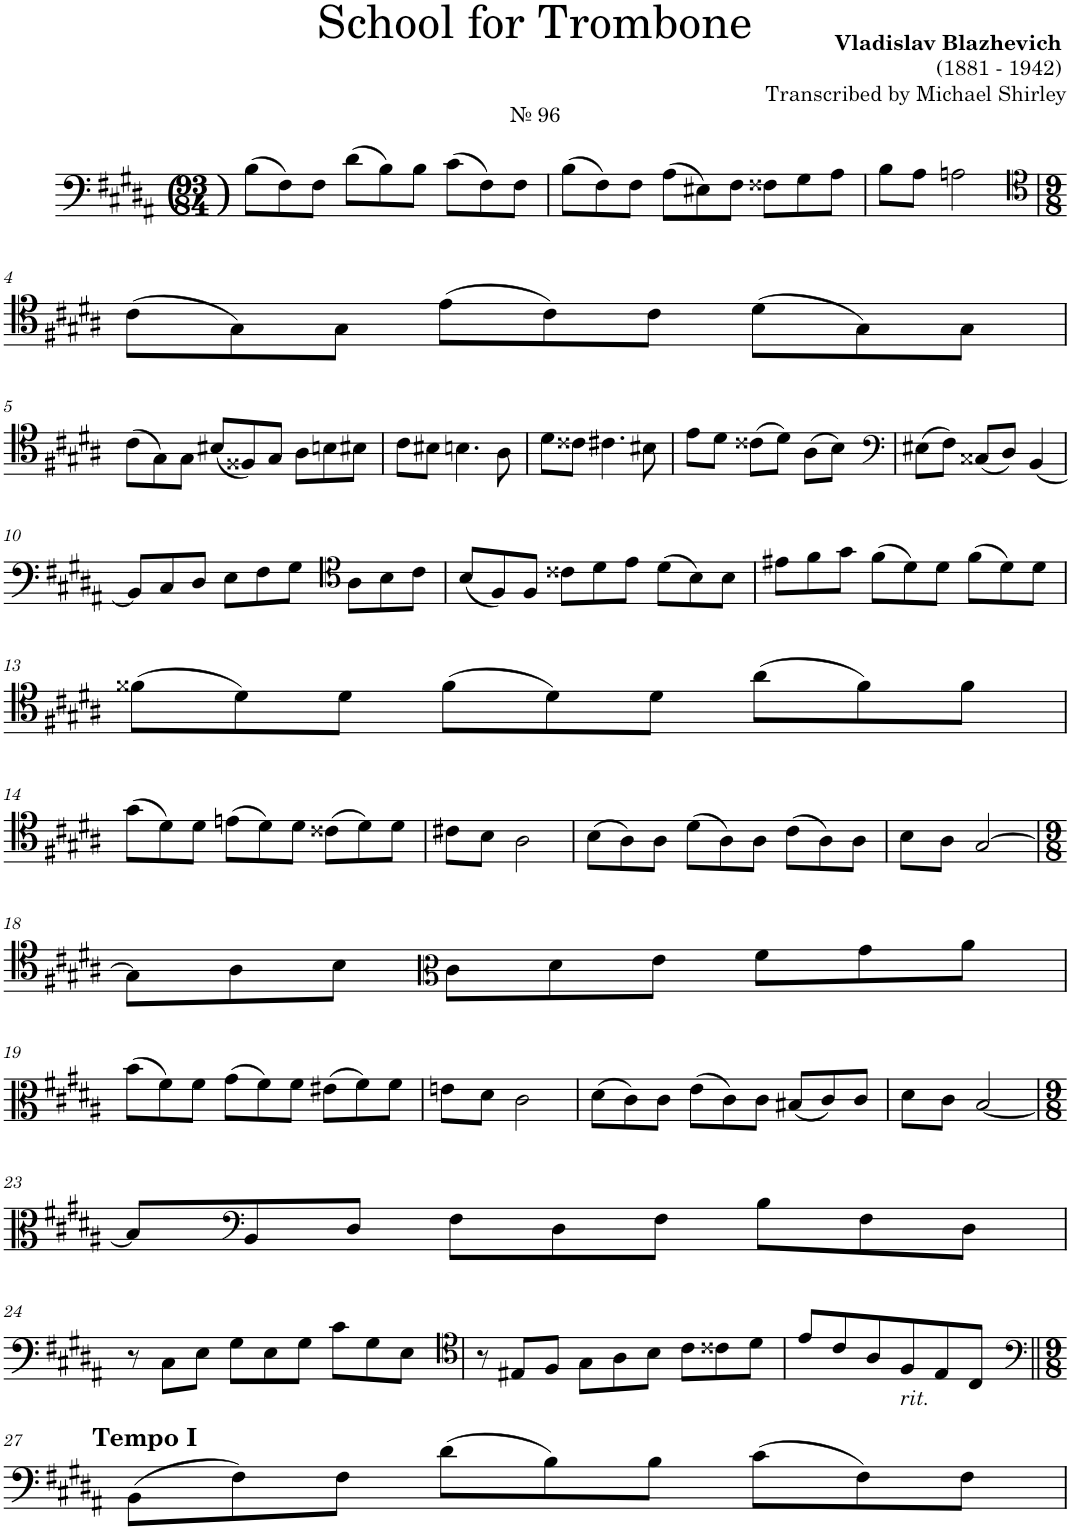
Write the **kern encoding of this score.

**kern
*part1
*staff1
*I"Trombone
*I'Tbn.
*clefF4
*k[f#c#g#d#a#]
*M93/84
=1
!LO:TX:a:t=№ 96
!LO:TX:b:t=(   )
(8B\L
8F#\)
8F#\J
(8d#\L
8B\)
8B\J
(8c#\L
8F#\)
[14.F#\J
=2
(8B\L
56F#\J]
8F#\)
8F#\J
(8A#\L
8E#X\)
8F#\J
8F##X\L
8G#\
[14.A#\J
=3
*M3/4
8B\L
56A#\J]
8A#\J
2An\
!!LO:LB:g=z
=4
*clefC4
*M9/8
(8c#\L
8G#\)
8G#\J
(8e\L
8c#\)
8c#\J
(8d#\L
8G#\)
8G#\J
!!LO:LB:g=z
=5
(8c#\L
8G#\)
8G#\J
(8B#X/L
8F##X/)
8G#/J
8A#\L
8Bn\
8B#X\J
=6
*M3/4
8c#\L
8B#X\J
4.Bn\
8A#\
=7
8d#\L
8c##X\J
4.c#X\
8B#X\
=8
8e\L
8d#\J
(8c##X\L
8d#\J)
(8A#\L
8B\J)
=9
*clefF4
(8E#X\L
8F#\J)
(8C##X/L
8D#/J)
[4BB/
!!LO:LB:g=z
=10
*M9/8
8BB/L]
8C#/
8D#/J
8E\L
8F#\
8G#\J
*clefC4
8A#\L
8B\
8c#\J
=11
(8B/L
8F#/)
8F#/J
8c##X\L
8d#\
8e\J
(8d#\L
8B\)
8B\J
=12
8e#X\L
8f#\
8g#\J
(8f#\L
8d#\)
8d#\J
(8f#\L
8d#\)
8d#\J
!!LO:LB:g=z
=13
(8f##X\L
8d#\)
8d#\J
(8f##\L
8d#\)
8d#\J
(8a#\L
8f##\)
8f##\J
!!LO:LB:g=z
=14
(8g#\L
8d#\)
8d#\J
(8en\L
8d#\)
8d#\J
(8c##X\L
8d#\)
8d#\J
=15
*M3/4
8c#X\L
8B\J
2A#\
=16
*M9/8
(8B\L
8A#\)
8A#\J
(8d#\L
8A#\)
8A#\J
(8c#\L
8A#\)
8A#\J
=17
*M3/4
8B\L
8A#\J
[2G#/
!!LO:LB:g=z
=18
*M9/8
8G#\L]
8A#\
8B\J
*clefC3
8c#\L
8d#\
8e\J
8f#\L
8g#\
8a#\J
!!LO:LB:g=z
=19
(8b\L
8f#\)
8f#\J
(8g#\L
8f#\)
8f#\J
(8e#X\L
8f#\)
8f#\J
=20
*M3/4
8en\L
8d#\J
2c#\
=21
*M9/8
(8d#\L
8c#\)
8c#\J
(8e\L
8c#\)
8c#\J
(8B#X/L
8c#/)
8c#/J
=22
*M3/4
8d#\L
8c#\J
[2B/
!!LO:LB:g=z
=23
*M9/8
8B/L]
*clefF4
8BB/
8D#/J
8F#\L
8D#\
8F#\J
8B\L
8F#\
8D#\J
!!LO:LB:g=z
=24
8r
8C#\L
8E\J
8G#\L
8E\
8G#\J
8c#\L
8G#\
8E\J
=25
*clefC4
8r
8E#X/L
8F#/J
8G#\L
8A#\
8B\J
8c#\L
8c##X\
8d#\J
=26
*M3/4
8e/L
8c#/
8A#/
!LO:TX:b:i:t=rit.
8F#/
8E/
8C#/J
!!LO:LB:g=z
=27||
*clefF4
*M9/8
!LO:TX:a:B:t=Tempo I
(8BB\L
8F#\)
8F#\J
(8d#\L
8B\)
8B\J
(8c#\L
8F#\)
8F#\J
=
*-
